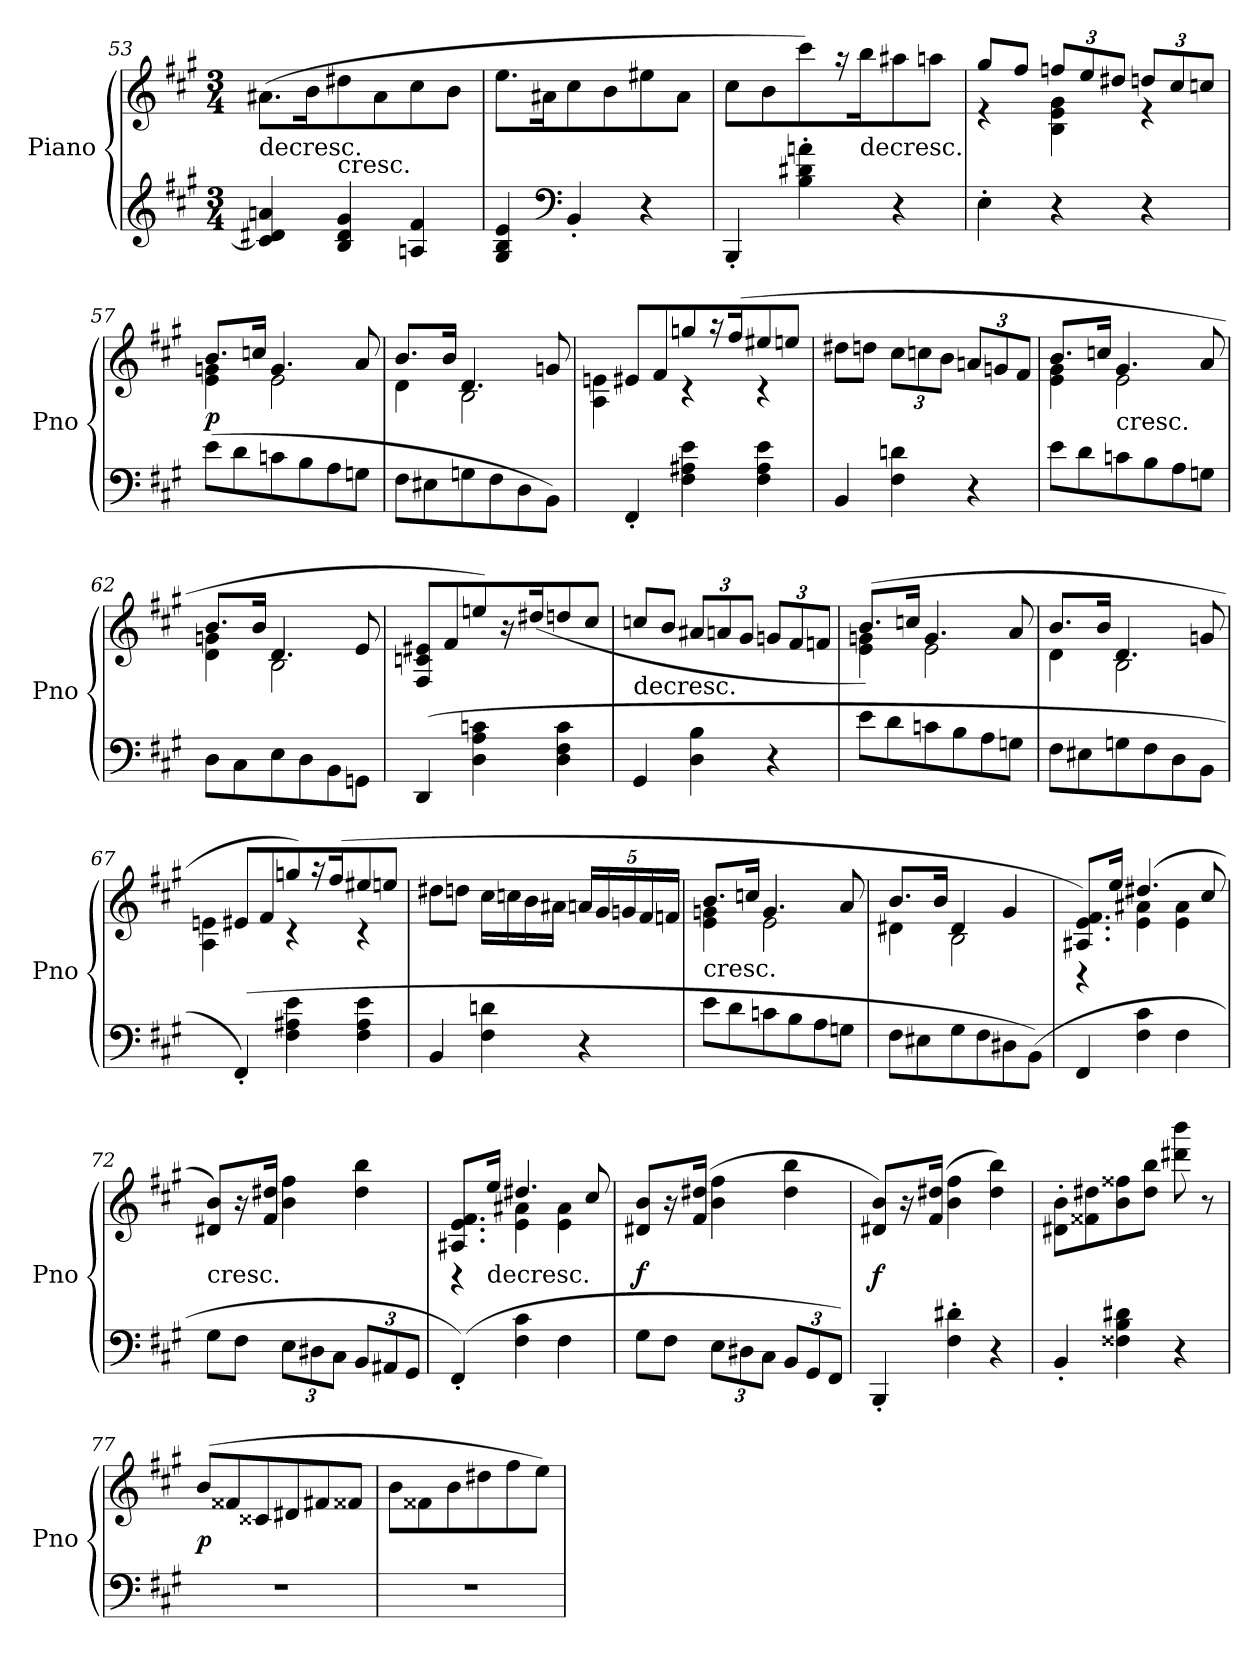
**kern	**kern	**dynam
*part1	*part1	*part1
*staff2	*staff1	*staff1/2
*I"Piano	*	*
*I'Pno	*	*
*clefG2	*clefG2	*
*k[f#c#g#]	*k[f#c#g#]	*
*M3/4	*M3/4	*
=53	=53	=53
!	!LO:TX:c:t=decresc.	!
4c#]/ 4d#X/ 4an/	(8.a#X\L	.
.	16b\K	.
!	!LO:TX:c:t=cresc.	!
4B/ 4d#/ 4g#/	8dd#X\	.
.	8a#\	.
4An/ 4f#/	8cc#\	.
.	8b\J	.
=54	=54	=54
4G#/ 4B/ 4e/	8.ee\L	.
.	16a#X\K	.
*clefF4	*	*
4BB'/	8cc#\	.
.	8b\	.
4r	8ee#X\	.
.	8a#\J	.
=55	=55	=55
4BBB'/	8cc#\L	.
.	8b\	.
4B'\ 4d#X'\ 4an'\	8ccc#\)	.
.	16r	.
!	!LO:TX:c:t=decresc.	!
.	16bb\K	.
4r	8aa#X\	.
.	8aan\J	.
=56	=56	=56
*	*^	*
4E'\	8gg#/L	4r	.
.	8ff#/J	.	.
4r	12ffn/L	4B\ 4e\ 4g#\	.
.	12ee/	.	.
.	12dd#X/J	.	.
4r	12ddn/L	4r	.
.	12cc#/	.	.
.	12ccn/J	.	.
=57	=57	=57	=57
(8e\L	8.b/L	4e\ 4gn\	p
8d\	.	.	.
.	16ccn/Jk	.	.
8cn\	4.g/	2e\	.
8B\	.	.	.
8A\	.	.	.
8Gn\J	8a/	.	.
=58	=58	=58	=58
8F#\L	8.b/L	4d\	.
8E#X\	.	.	.
.	16b/Jk	.	.
8Gn\	4.d/	2B\	.
8F#\	.	.	.
8D\	.	.	.
8BB\J)	8gn/	.	.
=59	=59	=59	=59
4FF#'/	8e#X/L	4A\ 4en\	.
.	8f#/	.	.
4F#\ 4A#X\ 4e\	8ggn/	4r	.
.	16r	.	.
.	(16ff#/K	.	.
4F#\ 4A#\ 4e\	8ee#X/	4r	.
.	8een/J	.	.
*	*v	*v	*
=60	=60	=60
4BB/	8dd#X\L	.
.	8ddn\J	.
4F#\ 4dn\	12cc#\L	.
.	12ccn\	.
.	12b\J	.
4r	12an/L	.
.	12gn/	.
.	12f#/J	.
=61	=61	=61
*	*^	*
8e\L	8.b/L	4e\ 4g#\	.
8d\	.	.	.
.	16ccn/Jk	.	.
!	!LO:TX:c:t=cresc.	!	!
8cn\	4.g#/	2e\	.
8B\	.	.	.
8A\	.	.	.
8Gn\J	8a/	.	.
=62	=62	=62	=62
8D\L	8.b/L	4d\ 4gn\	.
8C#\	.	.	.
.	16b/Jk	.	.
8E\	4.d/	2B\	.
8D\	.	.	.
8BB\	.	.	.
8GGn\J	8e/	.	.
*	*v	*v	*
=63	=63	=63
(4DD/	8F#/ 8cn/ 8e#X/L	.
.	8f#/	.
4D\ 4A\ 4cn\	8een/)	.
.	16r	.
.	(16dd#X/K	.
4D\ 4F#\ 4c\	8ddn/	.
.	8cc#/J	.
=64	=64	=64
!	!LO:TX:c:t=decresc.	!
4GG#/	8ccn/L	.
.	8b/J	.
4D\ 4B\	12a#X/L	.
.	12an/	.
.	12g#/J	.
4r	12gn/L	.
.	12f#/	.
.	12fn/J	.
=65	=65	=65
*	*^	*
8e\L	(8.b/L)	4e\ 4gn\	.
8d\	.	.	.
.	16ccn/Jk	.	.
8cn\	4.g/	2e\	.
8B\	.	.	.
8A\	.	.	.
8Gn\J	8a/	.	.
=66	=66	=66	=66
8F#\L	8.b/L	4d\	.
8E#X\	.	.	.
.	16b/Jk	.	.
8Gn\	4.d/	2B\	.
8F#\	.	.	.
8D\	.	.	.
8BB\J	8gn/	.	.
=67	=67	=67	=67
(4FF#'/)	8e#X/L	4A\ 4en\	.
.	8f#/	.	.
4F#\ 4A#X\ 4e\	8ggn/)	4r	.
.	16r	.	.
.	(16ff#/K	.	.
4F#\ 4A#\ 4e\	8ee#X/	4r	.
.	8een/J	.	.
*	*v	*v	*
=68	=68	=68
4BB/	8dd#X\L	.
.	8ddn\J	.
4F#\ 4dn\	16cc#\LL	.
.	16ccn\	.
.	16b\	.
.	16a#X\JJ	.
4r	20an/LL	.
.	20g#/	.
.	20gn/	.
.	20f#/	.
.	20fn/JJ	.
=69	=69	=69
*	*^	*
!	!LO:TX:c:t=cresc.	!	!
8e\L	8.b/L	4e\ 4gn\	.
8d\	.	.	.
.	16ccn/Jk	.	.
8cn\	4.g/	2e\	.
8B\	.	.	.
8A\	.	.	.
8Gn\J	8a/	.	.
=70	=70	=70	=70
8F#\L	8.b/L	4d#X\	.
8E#X\	.	.	.
.	16b/Jk	.	.
8G#\	4d#/	2B\	.
8F#\	.	.	.
8D#X\	4g#/	.	.
(8BB\J)	.	.	.
=71	=71	=71	=71
4FF#/	8.A#X/ 8.e/ 8.f#/L)	4r	.
.	16ee/Jk	.	.
4F#\ 4c#\	(4.dd#X/	4e\ 4a#X\	.
4F#\	.	4e\ 4a#\	.
.	8cc#/	.	.
*	*v	*v	*
=72	=72	=72
!	!LO:TX:c:t=cresc.	!
8G#\L	8d#X/ 8b/L)	.
8F#\J	16r	.
.	16f#/ 16dd#X/Jk	.
12E\L	4b\ 4ff#\	.
12D#X\	.	.
12C#\J	.	.
12BB/L	4dd#\ 4bb\	.
12AA#X/	.	.
12GG#/J	.	.
=73	=73	=73
*	*^	*
(4FF#'/)	8.A#X/ 8.e/ 8.f#/L	4r	.
!	!LO:TX:c:t=decresc.	!	!
.	16ee/Jk	.	.
4F#\ 4c#\	4.dd#X/	4e\ 4a#X\	.
4F#\	.	4e\ 4a#\	.
.	8cc#/	.	.
*	*v	*v	*
=74	=74	=74
8G#\L	8d#X/ 8b/L	f
8F#\J	16r	.
.	(16f#/ 16dd#X/Jk	.
12E\L	4b\ 4ff#\	.
12D#X\	.	.
12C#\J	.	.
12BB/L	4dd#\ 4bb\	.
12GG#/	.	.
12FF#/J)	.	.
=75	=75	=75
4BBB'/	8d#X/ 8b/L)	f
.	16r	.
.	(16f#/ 16dd#X/Jk	.
4F#'\ 4d#X'\	4b\ 4ff#\	.
4r	4dd#\ 4bb\)	.
=76	=76	=76
4BB'/	8d#X'\ 8b'\L	.
.	8f##X\ 8dd#X\	.
4F##X\ 4B\ 4d#X\	8b\ 8ff##X\	.
.	8dd#\ 8bb\J	.
4r	8ddd#X\ 8bbb\	.
.	8r	.
=77	=77	=77
2.r	(8b/L	p
.	8f##X/	.
.	8c##X/	.
.	8d#X/	.
.	8f#X/	.
.	8f##X/J	.
=78	=78	=78
2.r	8b\L	.
.	8f##X\	.
.	8b\	.
.	8dd#X\	.
.	8ff#\	.
.	8ee\J)	.
=	=	=
*-	*-	*-
